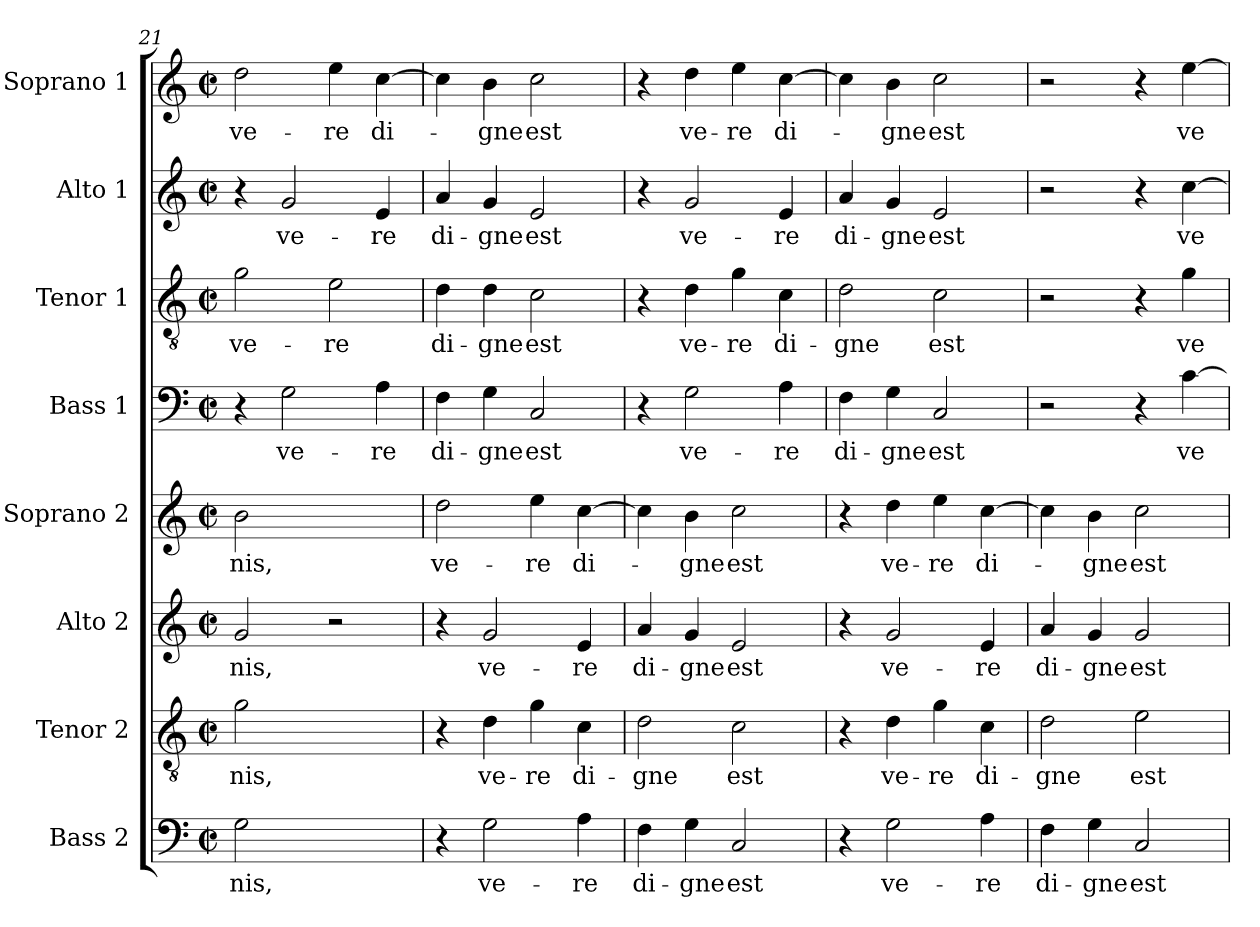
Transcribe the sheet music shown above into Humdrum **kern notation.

**kern	**text	**kern	**text	**kern	**text	**kern	**text	**kern	**text	**kern	**text	**kern	**text	**kern	**text
*part8	*part8	*part7	*part7	*part6	*part6	*part5	*part5	*part4	*part4	*part3	*part3	*part2	*part2	*part1	*part1
*staff8	*staff8	*staff7	*staff7	*staff6	*staff6	*staff5	*staff5	*staff4	*staff4	*staff3	*staff3	*staff2	*staff2	*staff1	*staff1
*I"Bass 2	*	*I"Tenor 2	*	*I"Alto 2	*	*I"Soprano 2	*	*I"Bass 1	*	*I"Tenor 1	*	*I"Alto 1	*	*I"Soprano 1	*
*I'B2	*	*I'T2	*	*I'A2	*	*I'S2	*	*I'B1	*	*I'T1	*	*I'A1	*	*I'S1	*
*clefF4	*	*clefGv2	*	*clefG2	*	*clefG2	*	*clefF4	*	*clefGv2	*	*clefG2	*	*clefG2	*
*k[]	*	*k[]	*	*k[]	*	*k[]	*	*k[]	*	*k[]	*	*k[]	*	*k[]	*
*C:	*	*C:	*	*C:	*	*C:	*	*C:	*	*C:	*	*C:	*	*C:	*
*M2/2	*	*M2/2	*	*M2/2	*	*M2/2	*	*M2/2	*	*M2/2	*	*M2/2	*	*M2/2	*
*met(c|)	*	*met(c|)	*	*met(c|)	*	*met(c|)	*	*met(c|)	*	*met(c|)	*	*met(c|)	*	*met(c|)	*
=21	=21	=21	=21	=21	=21	=21	=21	=21	=21	=21	=21	=21	=21	=21	=21
2G\	-nis,	2g\	-nis,	2g/	-nis,	2b\	-nis,	4r	.	2g\	ve-	4r	.	2dd\	ve-
.	.	.	.	.	.	.	.	2G\	ve-	.	.	2g/	ve-	.	.
2ryy	.	2ryy	.	2r	.	2ryy	.	.	.	2e\	-re	.	.	4ee\	-re
.	.	.	.	.	.	.	.	4A\	-re	.	.	4e/	-re	[>4cc\	di-
=22	=22	=22	=22	=22	=22	=22	=22	=22	=22	=22	=22	=22	=22	=22	=22
4r	.	4r	.	4r	.	2dd\	ve-	4F\	di-	4d\	di-	4a/	di-	4cc\]	.
2G\	ve-	4d\	ve-	2g/	ve-	.	.	4G\	-gne	4d\	-gne	4g/	-gne	4b\	-gne
.	.	4g\	-re	.	.	4ee\	-re	2C/	est	2c\	est	2e/	est	2cc\	est
4A\	-re	4c\	di-	4e/	-re	[>4cc\	di-	.	.	.	.	.	.	.	.
=23	=23	=23	=23	=23	=23	=23	=23	=23	=23	=23	=23	=23	=23	=23	=23
4F\	di-	2d\	-gne	4a/	di-	4cc\]	.	4r	.	4r	.	4r	.	4r	.
4G\	-gne	.	.	4g/	-gne	4b\	-gne	2G\	ve-	4d\	ve-	2g/	ve-	4dd\	ve-
2C/	est	2c\	est	2e/	est	2cc\	est	.	.	4g\	-re	.	.	4ee\	-re
.	.	.	.	.	.	.	.	4A\	-re	4c\	di-	4e/	-re	[>4cc\	di-
=24	=24	=24	=24	=24	=24	=24	=24	=24	=24	=24	=24	=24	=24	=24	=24
4r	.	4r	.	4r	.	4r	.	4F\	di-	2d\	-gne	4a/	di-	4cc\]	.
2G\	ve-	4d\	ve-	2g/	ve-	4dd\	ve-	4G\	-gne	.	.	4g/	-gne	4b\	-gne
.	.	4g\	-re	.	.	4ee\	-re	2C/	est	2c\	est	2e/	est	2cc\	est
4A\	-re	4c\	di-	4e/	-re	[>4cc\	di-	.	.	.	.	.	.	.	.
=25	=25	=25	=25	=25	=25	=25	=25	=25	=25	=25	=25	=25	=25	=25	=25
4F\	di-	2d\	-gne	4a/	di-	4cc\]	.	2r	.	2r	.	2r	.	2r	.
4G\	-gne	.	.	4g/	-gne	4b\	-gne	.	.	.	.	.	.	.	.
2C/	est	2e\	est	2g/	est	2cc\	est	4r	.	4r	.	4r	.	4r	.
.	.	.	.	.	.	.	.	[>4c\	ve-	4g\	ve-	[>4cc\	ve-	[>4ee\	ve-
=	=	=	=	=	=	=	=	=	=	=	=	=	=	=	=
*-	*-	*-	*-	*-	*-	*-	*-	*-	*-	*-	*-	*-	*-	*-	*-
